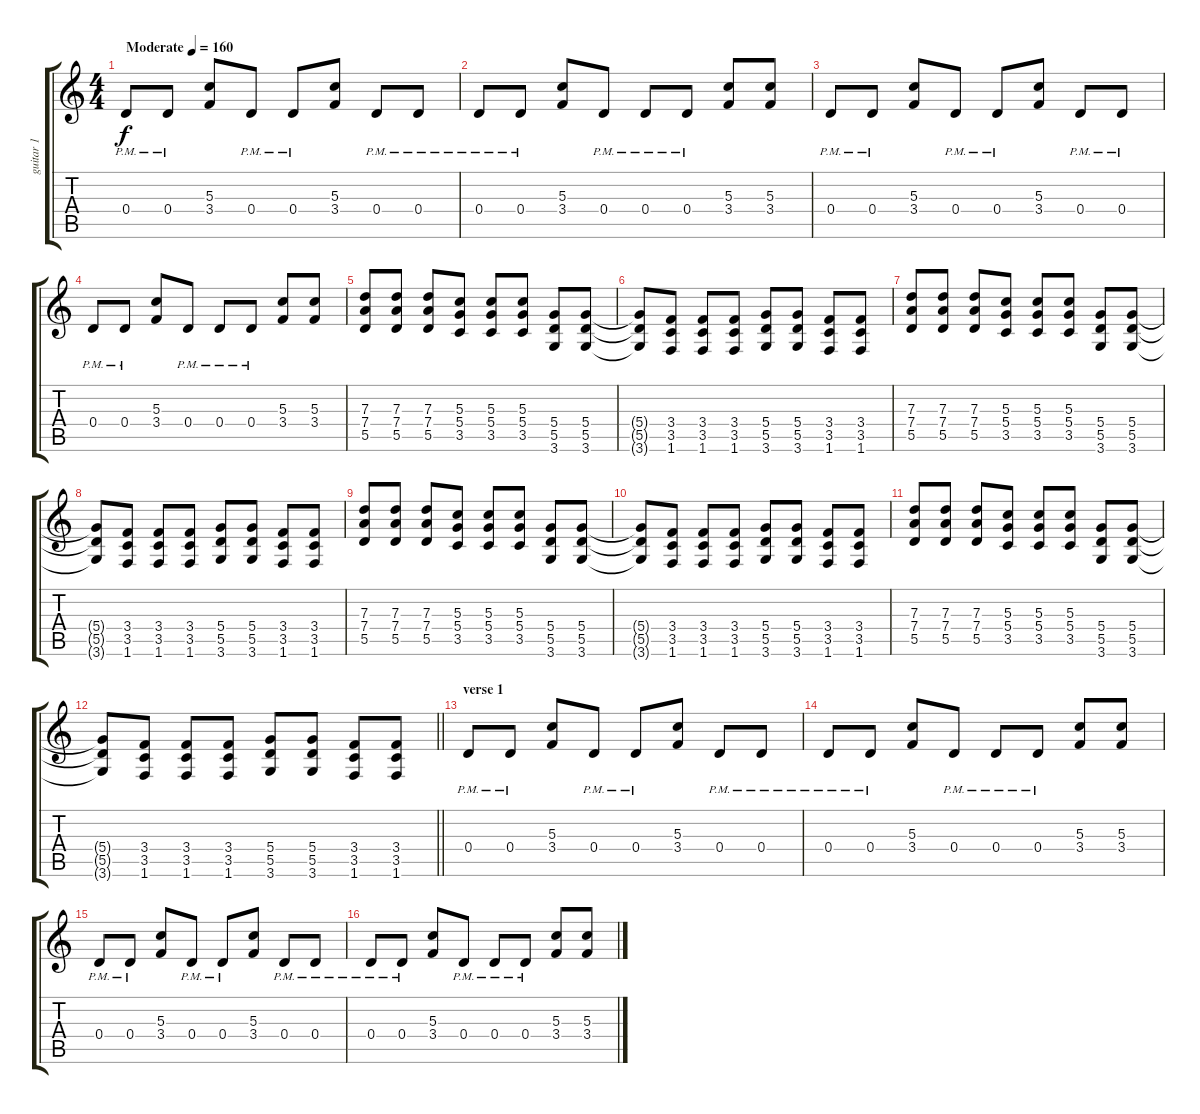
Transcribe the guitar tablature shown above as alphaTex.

\track ("guitar 1" "guitar 1") {instrument distortionguitar}
\staff {score tabs}
\tuning (E4 B3 G3 D3 A2 E2) {hide}
\ts (4 4)
\tempo (160 "Moderate")
\clef g2
\ks c
0.4{pm}.8{dy f instrument distortionguitar} 0.4{pm}.8 (5.3 3.4).8 0.4{pm}.8 0.4{pm}.8 (5.3 3.4).8 0.4{pm}.8 0.4{pm}.8 |
0.4{pm}.8 0.4{pm}.8 (5.3 3.4).8 0.4{pm}.8 0.4{pm}.8 0.4{pm}.8 (5.3 3.4).8 (5.3 3.4).8 |
0.4{pm}.8 0.4{pm}.8 (5.3 3.4).8 0.4{pm}.8 0.4{pm}.8 (5.3 3.4).8 0.4{pm}.8 0.4{pm}.8 |
0.4{pm}.8 0.4{pm}.8 (5.3 3.4).8 0.4{pm}.8 0.4{pm}.8 0.4{pm}.8 (5.3 3.4).8 (5.3 3.4).8 |
(7.3 7.4 5.5).8 (7.3 7.4 5.5).8 (7.3 7.4 5.5).8 (5.3 5.4 3.5).8 (5.3 5.4 3.5).8 (5.3 5.4 3.5).8 (5.4 5.5 3.6).8 (5.4 5.5 3.6).8 |
(5.4{t} 5.5{t} 3.6{t}).8 (3.4 3.5 1.6).8 (3.4 3.5 1.6).8 (3.4 3.5 1.6).8 (5.4 5.5 3.6).8 (5.4 5.5 3.6).8 (3.4 3.5 1.6).8 (3.4 3.5 1.6).8 |
(7.3 7.4 5.5).8 (7.3 7.4 5.5).8 (7.3 7.4 5.5).8 (5.3 5.4 3.5).8 (5.3 5.4 3.5).8 (5.3 5.4 3.5).8 (5.4 5.5 3.6).8 (5.4 5.5 3.6).8 |
(5.4{t} 5.5{t} 3.6{t}).8 (3.4 3.5 1.6).8 (3.4 3.5 1.6).8 (3.4 3.5 1.6).8 (5.4 5.5 3.6).8 (5.4 5.5 3.6).8 (3.4 3.5 1.6).8 (3.4 3.5 1.6).8 |
(7.3 7.4 5.5).8 (7.3 7.4 5.5).8 (7.3 7.4 5.5).8 (5.3 5.4 3.5).8 (5.3 5.4 3.5).8 (5.3 5.4 3.5).8 (5.4 5.5 3.6).8 (5.4 5.5 3.6).8 |
(5.4{t} 5.5{t} 3.6{t}).8 (3.4 3.5 1.6).8 (3.4 3.5 1.6).8 (3.4 3.5 1.6).8 (5.4 5.5 3.6).8 (5.4 5.5 3.6).8 (3.4 3.5 1.6).8 (3.4 3.5 1.6).8 |
(7.3 7.4 5.5).8 (7.3 7.4 5.5).8 (7.3 7.4 5.5).8 (5.3 5.4 3.5).8 (5.3 5.4 3.5).8 (5.3 5.4 3.5).8 (5.4 5.5 3.6).8 (5.4 5.5 3.6).8 |
\barLineRight lightlight
(5.4{t} 5.5{t} 3.6{t}).8 (3.4 3.5 1.6).8 (3.4 3.5 1.6).8 (3.4 3.5 1.6).8 (5.4 5.5 3.6).8 (5.4 5.5 3.6).8 (3.4 3.5 1.6).8 (3.4 3.5 1.6).8 |
\section ("" "verse 1")
0.4{pm}.8 0.4{pm}.8 (5.3 3.4).8 0.4{pm}.8 0.4{pm}.8 (5.3 3.4).8 0.4{pm}.8 0.4{pm}.8 |
0.4{pm}.8 0.4{pm}.8 (5.3 3.4).8 0.4{pm}.8 0.4{pm}.8 0.4{pm}.8 (5.3 3.4).8 (5.3 3.4).8 |
0.4{pm}.8 0.4{pm}.8 (5.3 3.4).8 0.4{pm}.8 0.4{pm}.8 (5.3 3.4).8 0.4{pm}.8 0.4{pm}.8 |
0.4{pm}.8 0.4{pm}.8 (5.3 3.4).8 0.4{pm}.8 0.4{pm}.8 0.4{pm}.8 (5.3 3.4).8 (5.3 3.4).8
